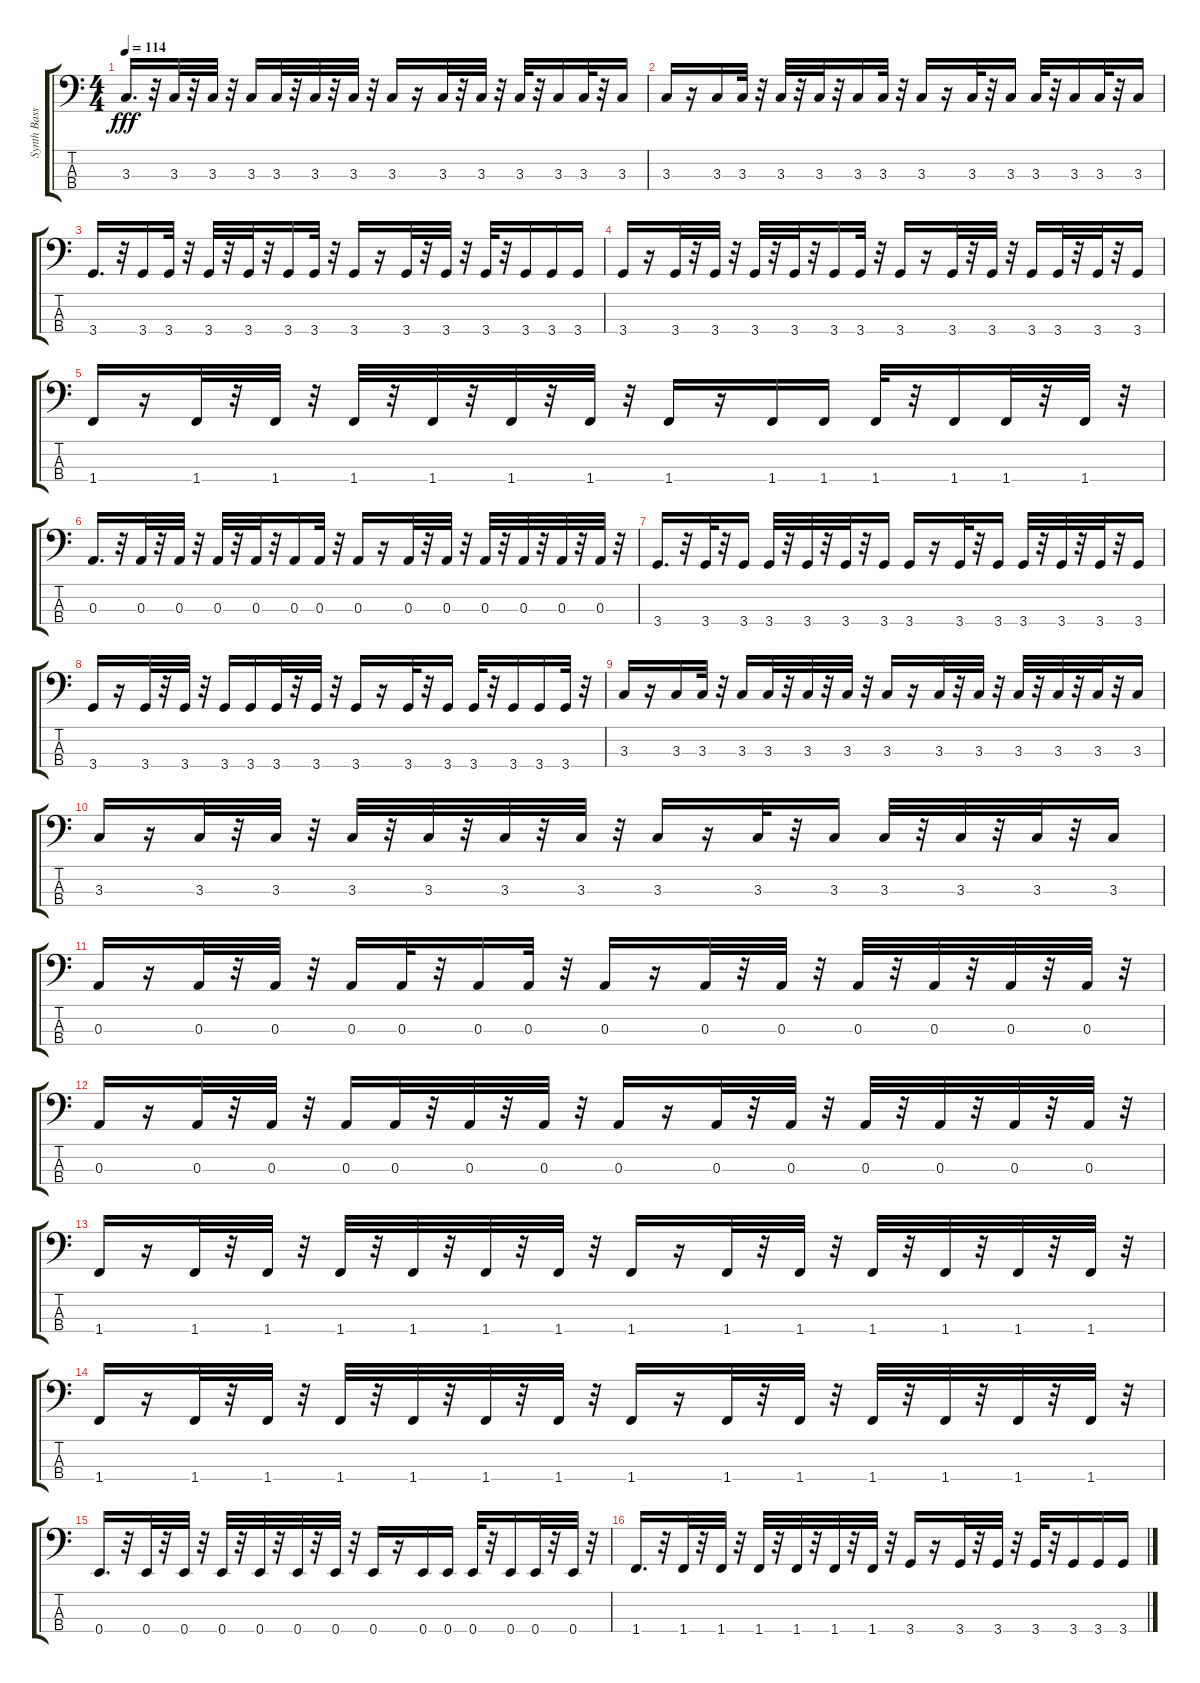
\track ("Synth Bass 1" "Synth Bass") {instrument synthbass1}
\staff {score tabs}
\tuning (G2 D2 A1 E1) {hide}
\ts (4 4)
\tempo 114
\clef f4
\ks c
3.3.16{d dy fff} r.32 3.3.32 r.32 3.3.32 r.32 3.3.16 3.3.32 r.32 3.3.32 r.32 3.3.32 r.32 3.3.16 r.16 3.3.32 r.32 3.3.32 r.32 3.3.32 r.32 3.3.16 3.3.32 r.32 3.3.16 |
3.3.16 r.16 3.3.16 3.3.32 r.32 3.3.32 r.32 3.3.32 r.32 3.3.16 3.3.32 r.32 3.3.16 r.16 3.3.32 r.32 3.3.16 3.3.32 r.32 3.3.16 3.3.32 r.32 3.3.16 |
3.4.16{d} r.32 3.4.16 3.4.32 r.32 3.4.32 r.32 3.4.32 r.32 3.4.16 3.4.32 r.32 3.4.16 r.16 3.4.32 r.32 3.4.32 r.32 3.4.32 r.32 3.4.16 3.4.16 3.4.16 |
3.4.16 r.16 3.4.32 r.32 3.4.32 r.32 3.4.32 r.32 3.4.32 r.32 3.4.16 3.4.32 r.32 3.4.16 r.16 3.4.32 r.32 3.4.32 r.32 3.4.16 3.4.32 r.32 3.4.32 r.32 3.4.16 |
1.4.16 r.16 1.4.32 r.32 1.4.32 r.32 1.4.32 r.32 1.4.32 r.32 1.4.32 r.32 1.4.32 r.32 1.4.16 r.16 1.4.16 1.4.16 1.4.32 r.32 1.4.16 1.4.32 r.32 1.4.32 r.32 |
0.3.16{d} r.32 0.3.32 r.32 0.3.32 r.32 0.3.32 r.32 0.3.32 r.32 0.3.16 0.3.32 r.32 0.3.16 r.16 0.3.32 r.32 0.3.32 r.32 0.3.32 r.32 0.3.32 r.32 0.3.32 r.32 0.3.32 r.32 |
3.4.16{d} r.32 3.4.32 r.32 3.4.16 3.4.32 r.32 3.4.32 r.32 3.4.32 r.32 3.4.16 3.4.16 r.16 3.4.32 r.32 3.4.16 3.4.32 r.32 3.4.32 r.32 3.4.32 r.32 3.4.16 |
3.4.16 r.16 3.4.32 r.32 3.4.32 r.32 3.4.16 3.4.16 3.4.32 r.32 3.4.32 r.32 3.4.16 r.16 3.4.32 r.32 3.4.16 3.4.32 r.32 3.4.16 3.4.16 3.4.32 r.32 |
3.3.16 r.16 3.3.16 3.3.32 r.32 3.3.16 3.3.32 r.32 3.3.32 r.32 3.3.32 r.32 3.3.16 r.16 3.3.32 r.32 3.3.32 r.32 3.3.32 r.32 3.3.32 r.32 3.3.32 r.32 3.3.16 |
3.3.16 r.16 3.3.32 r.32 3.3.32 r.32 3.3.32 r.32 3.3.32 r.32 3.3.32 r.32 3.3.32 r.32 3.3.16 r.16 3.3.32 r.32 3.3.16 3.3.32 r.32 3.3.32 r.32 3.3.32 r.32 3.3.16 |
0.3.16 r.16 0.3.32 r.32 0.3.32 r.32 0.3.16 0.3.32 r.32 0.3.16 0.3.32 r.32 0.3.16 r.16 0.3.32 r.32 0.3.32 r.32 0.3.32 r.32 0.3.32 r.32 0.3.32 r.32 0.3.32 r.32 |
0.3.16 r.16 0.3.32 r.32 0.3.32 r.32 0.3.16 0.3.32 r.32 0.3.32 r.32 0.3.32 r.32 0.3.16 r.16 0.3.32 r.32 0.3.32 r.32 0.3.32 r.32 0.3.32 r.32 0.3.32 r.32 0.3.32 r.32 |
1.4.16 r.16 1.4.32 r.32 1.4.32 r.32 1.4.32 r.32 1.4.32 r.32 1.4.32 r.32 1.4.32 r.32 1.4.16 r.16 1.4.32 r.32 1.4.32 r.32 1.4.32 r.32 1.4.32 r.32 1.4.32 r.32 1.4.32 r.32 |
1.4.16 r.16 1.4.32 r.32 1.4.32 r.32 1.4.32 r.32 1.4.32 r.32 1.4.32 r.32 1.4.32 r.32 1.4.16 r.16 1.4.32 r.32 1.4.32 r.32 1.4.32 r.32 1.4.32 r.32 1.4.32 r.32 1.4.32 r.32 |
0.4.16{d} r.32 0.4.32 r.32 0.4.32 r.32 0.4.32 r.32 0.4.32 r.32 0.4.32 r.32 0.4.32 r.32 0.4.16 r.16 0.4.16 0.4.16 0.4.32 r.32 0.4.16 0.4.32 r.32 0.4.32 r.32 |
1.4.16{d} r.32 1.4.32 r.32 1.4.32 r.32 1.4.32 r.32 1.4.32 r.32 1.4.32 r.32 1.4.32 r.32 3.4.16 r.16 3.4.32 r.32 3.4.32 r.32 3.4.32 r.32 3.4.16 3.4.16 3.4.16
